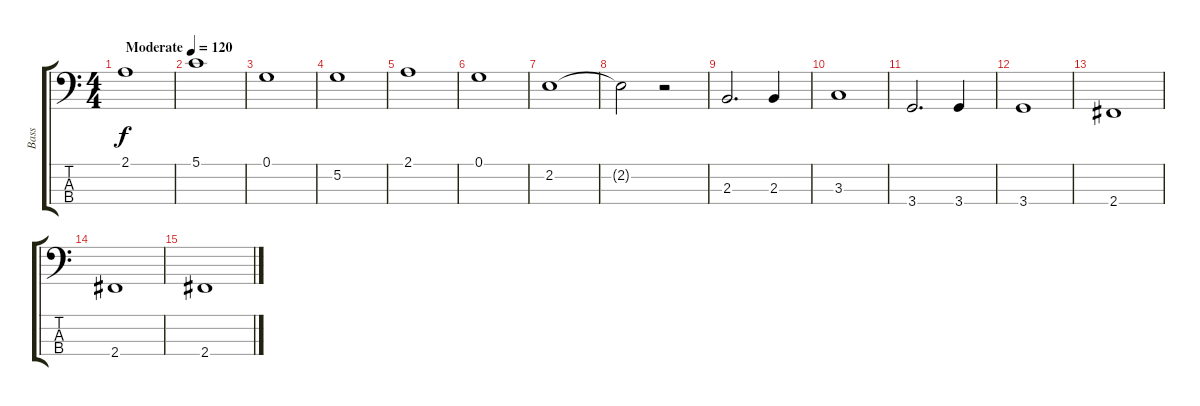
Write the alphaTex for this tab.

\track ("Bass" "Bass") {instrument electricbassfinger}
\staff {score tabs}
\tuning (G2 D2 A1 E1) {hide}
\ts (4 4)
\tempo (120 "Moderate")
\clef f4
\ks c
2.1.1{dy f instrument electricbassfinger} |
5.1.1 |
0.1.1 |
5.2.1 |
2.1.1 |
0.1.1 |
2.2.1 |
2.2{t}.2 r.2 |
2.3.2{d} 2.3.4 |
3.3.1 |
3.4.2{d} 3.4.4 |
3.4.1 |
2.4.1 |
2.4.1 |
2.4.1
